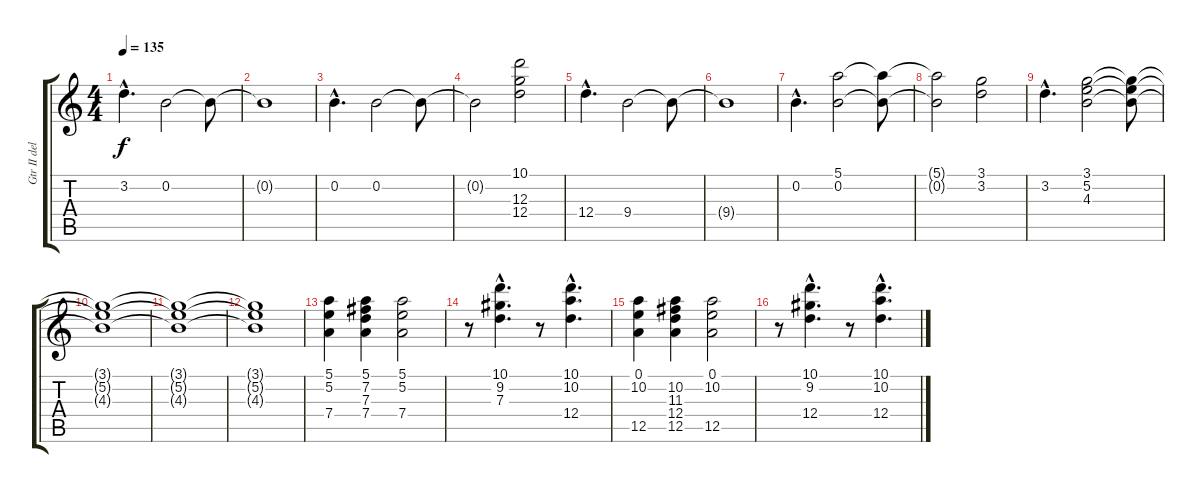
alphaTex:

\track ("Gtr II delay" "Gtr II del") {instrument distortionguitar}
\staff {score tabs}
\tuning (E4 B3 G3 D3 A2 E2) {hide}
\ts (4 4)
\tempo 135
\clef g2
\ks c
3.2{hac}.4{d dy f} 0.2.2 0.2{t}.8 |
0.2{t}.1 |
0.2{hac}.4{d} 0.2.2 0.2{t}.8 |
0.2{t}.2 (10.1 12.3 12.4).2 |
12.4{hac}.4{d} 9.4.2 9.4{t}.8 |
9.4{t}.1 |
0.2{hac}.4{d} (5.1 0.2).2 (5.1{t} 0.2{t}).8 |
(5.1{t} 0.2{t}).2 (3.1 3.2).2 |
3.2{hac}.4{d} (3.1 5.2 4.3).2 (3.1{t} 5.2{t} 4.3{t}).8 |
(3.1{t} 5.2{t} 4.3{t}).1 |
(3.1{t} 5.2{t} 4.3{t}).1 |
(3.1{t} 5.2{t} 4.3{t}).1 |
(5.1 5.2 7.4).4 (5.1 7.2 7.3 7.4).4 (5.1 5.2 7.4).2 |
r.8 (10.1{hac} 9.2{hac} 7.3{hac}).4{d} r.8 (10.1{hac} 10.2{hac} 12.4{hac}).4{d} |
(0.1 10.2 12.5).4 (10.2 11.3 12.4 12.5).4 (0.1 10.2 12.5).2 |
r.8 (10.1{hac} 9.2{hac} 12.4{hac}).4{d} r.8 (10.1{hac} 10.2{hac} 12.4{hac}).4{d}
